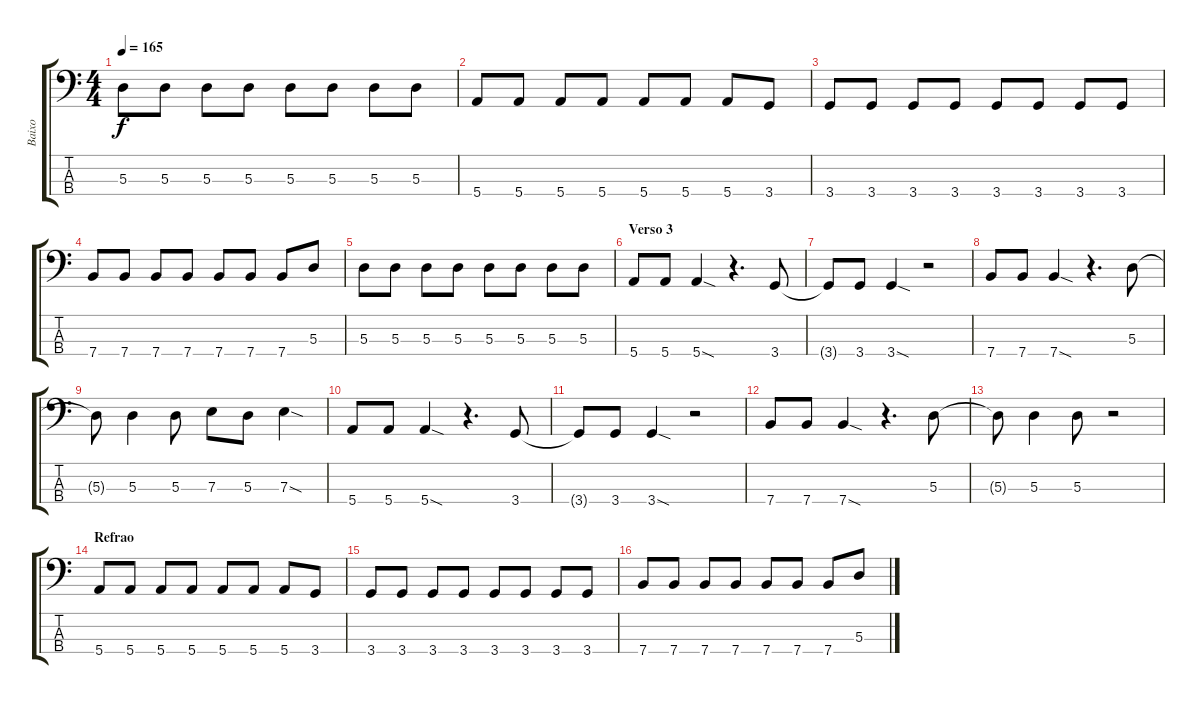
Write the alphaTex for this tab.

\track ("Baixo" "Baixo") {instrument electricbassfinger}
\staff {score tabs}
\tuning (G2 D2 A1 E1) {hide}
\ts (4 4)
\tempo 165
\clef f4
\ks c
5.3.8{dy f} 5.3.8 5.3.8 5.3.8 5.3.8 5.3.8 5.3.8 5.3.8 |
5.4.8 5.4.8 5.4.8 5.4.8 5.4.8 5.4.8 5.4.8 3.4.8 |
3.4.8 3.4.8 3.4.8 3.4.8 3.4.8 3.4.8 3.4.8 3.4.8 |
7.4.8 7.4.8 7.4.8 7.4.8 7.4.8 7.4.8 7.4.8 5.3.8 |
5.3.8 5.3.8 5.3.8 5.3.8 5.3.8 5.3.8 5.3.8 5.3.8 |
\section ("" "Verso 3")
5.4.8 5.4.8 5.4{sod}.4 r.4{d} 3.4.8 |
3.4{t}.8 3.4.8 3.4{sod}.4 r.2 |
7.4.8 7.4.8 7.4{sod}.4 r.4{d} 5.3.8 |
5.3{t}.8 5.3.4 5.3.8 7.3.8 5.3.8 7.3{sod}.4 |
5.4.8 5.4.8 5.4{sod}.4 r.4{d} 3.4.8 |
3.4{t}.8 3.4.8 3.4{sod}.4 r.2 |
7.4.8 7.4.8 7.4{sod}.4 r.4{d} 5.3.8 |
5.3{t}.8 5.3.4 5.3.8 r.2 |
\section ("" "Refrao")
5.4.8 5.4.8 5.4.8 5.4.8 5.4.8 5.4.8 5.4.8 3.4.8 |
3.4.8 3.4.8 3.4.8 3.4.8 3.4.8 3.4.8 3.4.8 3.4.8 |
7.4.8 7.4.8 7.4.8 7.4.8 7.4.8 7.4.8 7.4.8 5.3.8
